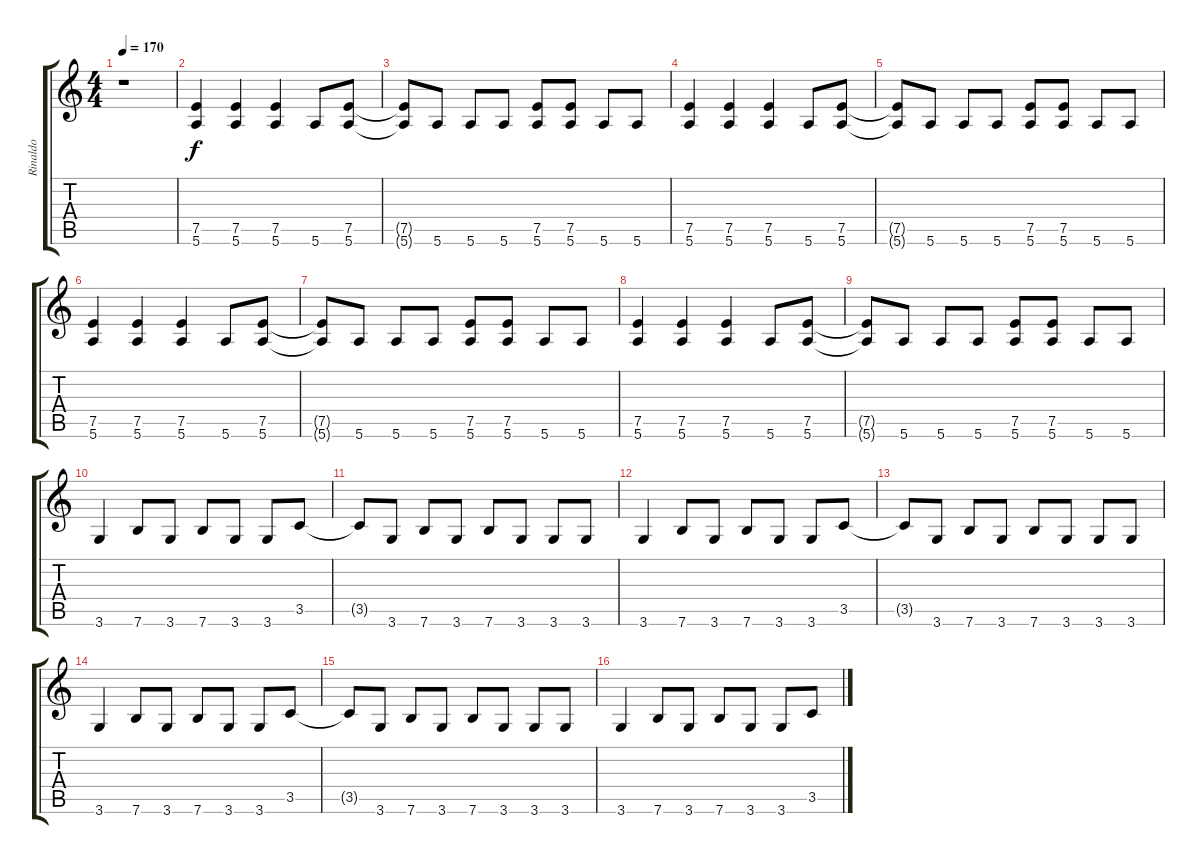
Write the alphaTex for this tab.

\track ("Rinaldo" "Rinaldo") {instrument overdrivenguitar}
\staff {score tabs}
\tuning (E4 B3 G3 D3 A2 E2) {hide}
\ts (4 4)
\tempo 170
\clef g2
\ks c
r.1{dy f} |
(7.5 5.6).4 (7.5 5.6).4 (7.5 5.6).4 5.6.8 (7.5 5.6).8 |
(7.5{t} 5.6{t}).8 5.6.8 5.6.8 5.6.8 (7.5 5.6).8 (7.5 5.6).8 5.6.8 5.6.8 |
(7.5 5.6).4 (7.5 5.6).4 (7.5 5.6).4 5.6.8 (7.5 5.6).8 |
(7.5{t} 5.6{t}).8 5.6.8 5.6.8 5.6.8 (7.5 5.6).8 (7.5 5.6).8 5.6.8 5.6.8 |
(7.5 5.6).4 (7.5 5.6).4 (7.5 5.6).4 5.6.8 (7.5 5.6).8 |
(7.5{t} 5.6{t}).8 5.6.8 5.6.8 5.6.8 (7.5 5.6).8 (7.5 5.6).8 5.6.8 5.6.8 |
(7.5 5.6).4 (7.5 5.6).4 (7.5 5.6).4 5.6.8 (7.5 5.6).8 |
(7.5{t} 5.6{t}).8 5.6.8 5.6.8 5.6.8 (7.5 5.6).8 (7.5 5.6).8 5.6.8 5.6.8 |
3.6.4 7.6.8 3.6.8 7.6.8 3.6.8 3.6.8 3.5.8 |
3.5{t}.8 3.6.8 7.6.8 3.6.8 7.6.8 3.6.8 3.6.8 3.6.8 |
3.6.4 7.6.8 3.6.8 7.6.8 3.6.8 3.6.8 3.5.8 |
3.5{t}.8 3.6.8 7.6.8 3.6.8 7.6.8 3.6.8 3.6.8 3.6.8 |
3.6.4 7.6.8 3.6.8 7.6.8 3.6.8 3.6.8 3.5.8 |
3.5{t}.8 3.6.8 7.6.8 3.6.8 7.6.8 3.6.8 3.6.8 3.6.8 |
3.6.4 7.6.8 3.6.8 7.6.8 3.6.8 3.6.8 3.5.8
